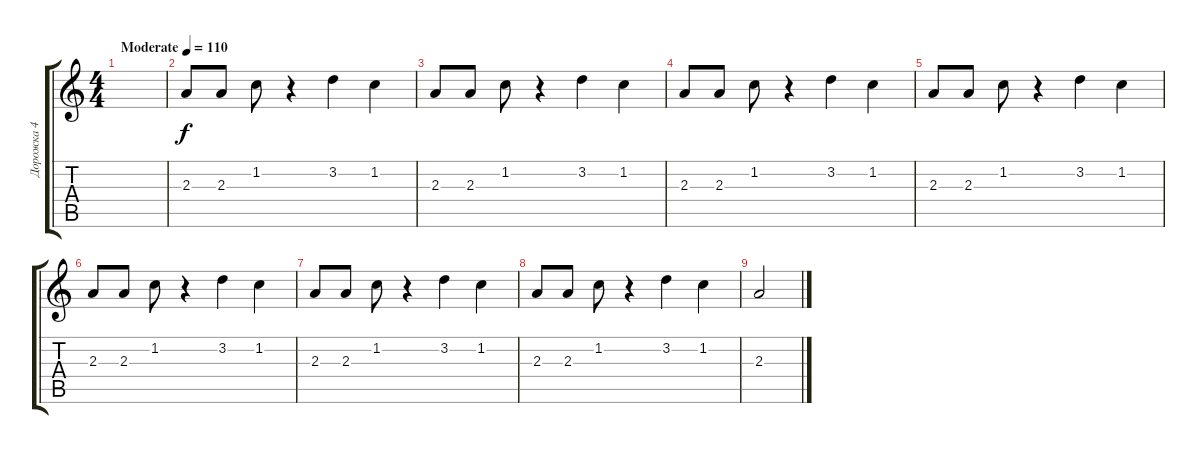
\track ("Дорожка 4" "Дорожка 4") {instrument overdrivenguitar}
\staff {score tabs}
\tuning (E4 B3 G3 D3 A2 E2) {hide}
\ts (4 4)
\tempo (110 "Moderate")
\clef g2
\ks c
|
2.3.8 2.3.8 1.2.8 r.4 3.2.4 1.2.4 |
2.3.8 2.3.8 1.2.8 r.4 3.2.4 1.2.4 |
2.3.8 2.3.8 1.2.8 r.4 3.2.4 1.2.4 |
2.3.8 2.3.8 1.2.8 r.4 3.2.4 1.2.4 |
2.3.8 2.3.8 1.2.8 r.4 3.2.4 1.2.4 |
2.3.8 2.3.8 1.2.8 r.4 3.2.4 1.2.4 |
2.3.8 2.3.8 1.2.8 r.4 3.2.4 1.2.4 |
2.3.2
